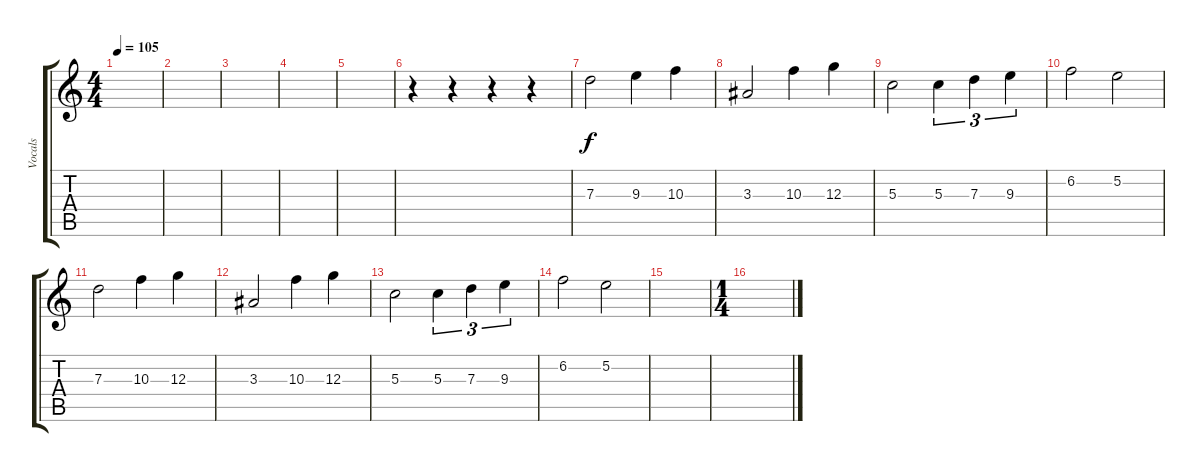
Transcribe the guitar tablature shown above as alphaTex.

\track ("Vocals" "Vocals") {instrument distortionguitar}
\staff {score tabs}
\tuning (E4 B3 G3 D3 A2 E2) {hide}
\ts (4 4)
\tempo 105
\clef g2
\ks c
|
|
|
|
|
r.4 r.4 r.4 r.4 |
7.3.2 9.3.4 10.3.4 |
3.3.2 10.3.4 12.3.4 |
5.3.2 5.3.4{tu (3 2)} 7.3.4{tu (3 2)} 9.3.4{tu (3 2)} |
6.2.2 5.2.2 |
7.3.2 10.3.4 12.3.4 |
3.3.2 10.3.4 12.3.4 |
5.3.2 5.3.4{tu (3 2)} 7.3.4{tu (3 2)} 9.3.4{tu (3 2)} |
6.2.2 5.2.2 |
|
\ts (1 4)
